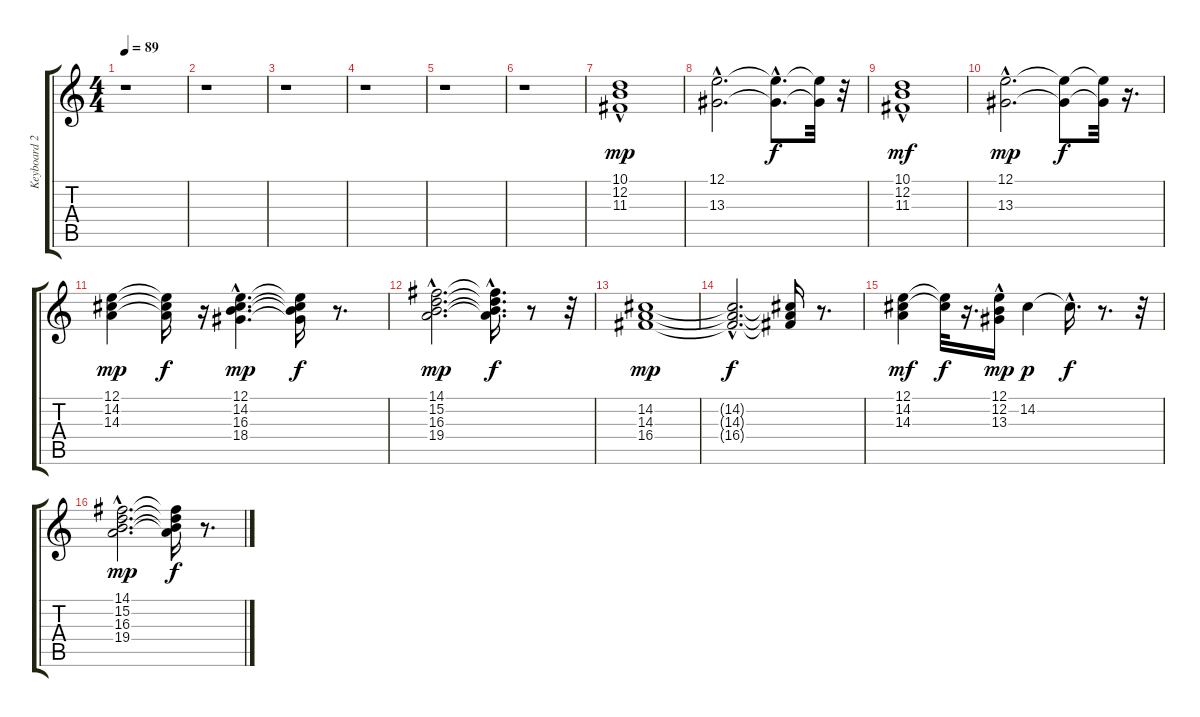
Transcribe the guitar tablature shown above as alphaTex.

\track ("Keyboard 2" "Keyboard 2") {instrument rockorgan}
\staff {score tabs}
\tuning (E4 B3 G3 D3 A2 E2) {hide}
\ts (4 4)
\tempo 89
\clef g2
\ks c
r.1{dy f} |
r.1 |
r.1 |
r.1 |
r.1 |
r.1 |
(10.1{hac} 12.2 11.3{hac}).1{dy mp} |
(12.1{hac} 13.3{hac}).2{d} (12.1{hac t} 13.3{hac t}).8{d dy f} (12.1{t} 13.3{t}).32 r.32 |
(10.1{hac} 12.2 11.3{hac}).1{dy mf} |
(12.1{hac} 13.3{hac}).2{d dy mp} (12.1{t} 13.3{t}).8{dy f} (12.1{t} 13.3{t}).32 r.16{d} |
(12.1 14.2 14.3).4{dy mp} (12.1{t} 14.2{t} 14.3{t}).16{dy f} r.16 (12.1{hac} 14.2{hac} 16.3{hac} 18.4{hac}).4{d dy mp} (12.1{t} 14.2{t} 16.3{t} 18.4{t}).16{dy f} r.8{d} |
(14.1{hac} 15.2{hac} 16.3{hac} 19.4{hac}).2{d dy mp} (14.1{t} 15.2{t} 16.3{t} 19.4{hac t}).16{d dy f} r.8 r.32 |
(14.2 14.3 16.4).1{dy mp} |
(14.2{hac t} 14.3{hac t} 16.4{hac t}).2{d dy f} (14.2{t} 14.3{t} 16.4{t}).16 r.8{d} |
(12.1 14.2 14.3).4{dy mf} (12.1{t} 14.2{t}).32{dy f} r.16{d} (12.1{hac} 12.2{hac} 13.3{hac}).16{dy mp} 14.2.4{dy p} 14.2{hac t}.16{d dy f} r.8{d} r.32 |
(14.1{hac} 15.2{hac} 16.3{hac} 19.4{hac}).2{d dy mp} (14.1{t} 15.2{t} 16.3{t} 19.4{t}).16{dy f} r.8{d}
